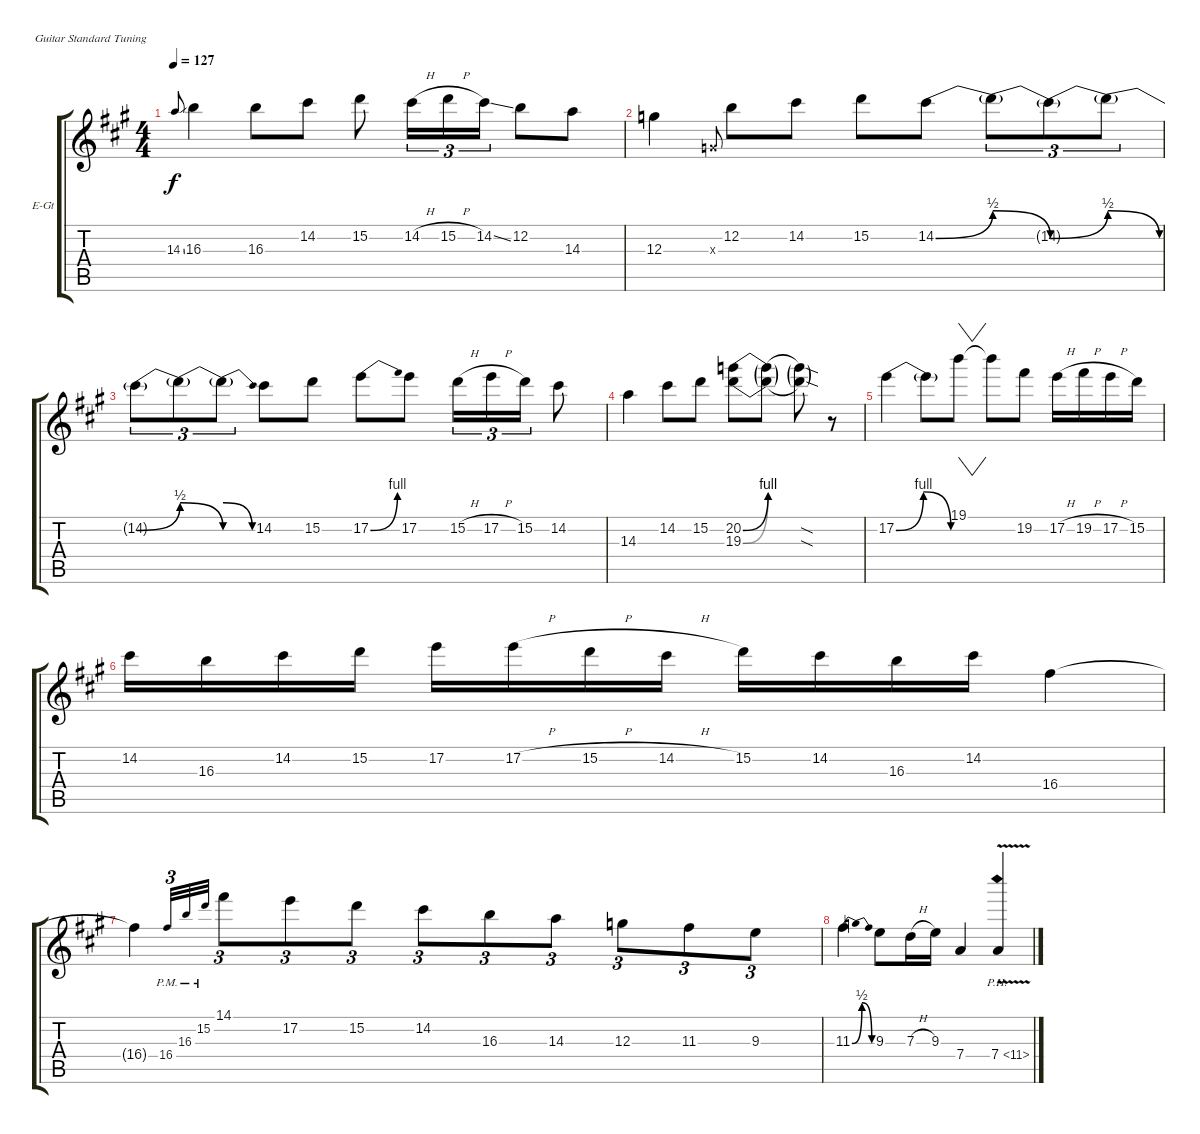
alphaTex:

\bracketExtendMode groupsimilarinstruments
\firstSystemTrackNameOrientation horizontal
\otherSystemsTrackNameOrientation horizontal
\track ("Lead Guitar" "E-Gt") {instrument overdrivenguitar}
\staff {score tabs}
\tuning (E4 B3 G3 D3 A2 E2)
\ts (4 4)
\tempo 127
\clef g2
\ks f#minor
14.3{ss}.8{gr onbeat dy f} 16.3.4 16.3.8 14.2.8 15.2.8 14.2{h}.16{tu (3 2)} 15.2{h}.16{tu (3 2)} 14.2{ss}.16{tu (3 2)} 12.2.8 14.3.8 |
12.3.4 0.3{x}.8{gr onbeat} 12.2.8 14.2.8 15.2.8 14.2{be (bend 0 0 15.6 2)}.8 14.2{be (release 0 2 15 0) t}.8{tu (3 2)} 14.2{be (bend 0 0 16.2 2) t}.8{tu (3 2)} 14.2{be (release 0 2 15 0) t}.8{tu (3 2)} |
14.2{be (bend 0 0 17.4 2) t}.8{tu (3 2)} 14.2{be (release 0 2 15 0) t}.8{tu (3 2)} 14.2{be (release 0 2 15 0) t}.8{tu (3 2)} 14.2.8 15.2.8 17.2{be (bend 0 0 60 4)}.8 17.2.8 15.2{h}.16{tu (3 2)} 17.2{h}.16{tu (3 2)} 15.2.16{tu (3 2)} 14.2.8 |
14.3.4 14.2.8 15.2.8 (20.2{be (bend 0 0 15 4)} 19.3{be (bend 0 0 15 4)}).8 (20.2{be (hold 0 0 60 0) t} 19.3{be (hold 0 0 60 0) t}).8 (20.2{be (hold 0 0 60 0) sod t} 19.3{be (hold 0 0 60 0) sod t}).8 r.8 |
17.2{be (bendrelease 0 0 30 4 30 4 60 0)}.4 17.2{t}.8 19.1.8{vw} 19.1{t}.8 19.2.8 17.2{h}.16 19.2{h}.16 17.2{h}.16 15.2.16 |
14.2.16 16.3.16 14.2.16 15.2.16 17.2.16 17.2{h}.16 15.2{h}.16 14.2{h}.16 15.2.16 14.2.16 16.3.16 14.2.16 16.4.4 |
16.4{t}.4 16.4{pm}.32{tu (3 2) gr onbeat} 16.3{pm}.32{tu (3 2) gr onbeat} 15.2{pm}.32{tu (3 2) gr onbeat} 14.1.8{tu (3 2)} 17.2.8{tu (3 2)} 15.2.8{tu (3 2)} 14.2.8{tu (3 2)} 16.3.8{tu (3 2)} 14.3.8{tu (3 2)} 12.3.8{tu (3 2)} 11.3.8{tu (3 2)} 9.3.8{tu (3 2)} |
11.3{be (bendrelease 0 0 10.2 2 20.4 2 30 0)}.4 9.3.8 7.3{h}.16 9.3.16 7.4.4 7.4{ph 4 v}.4
